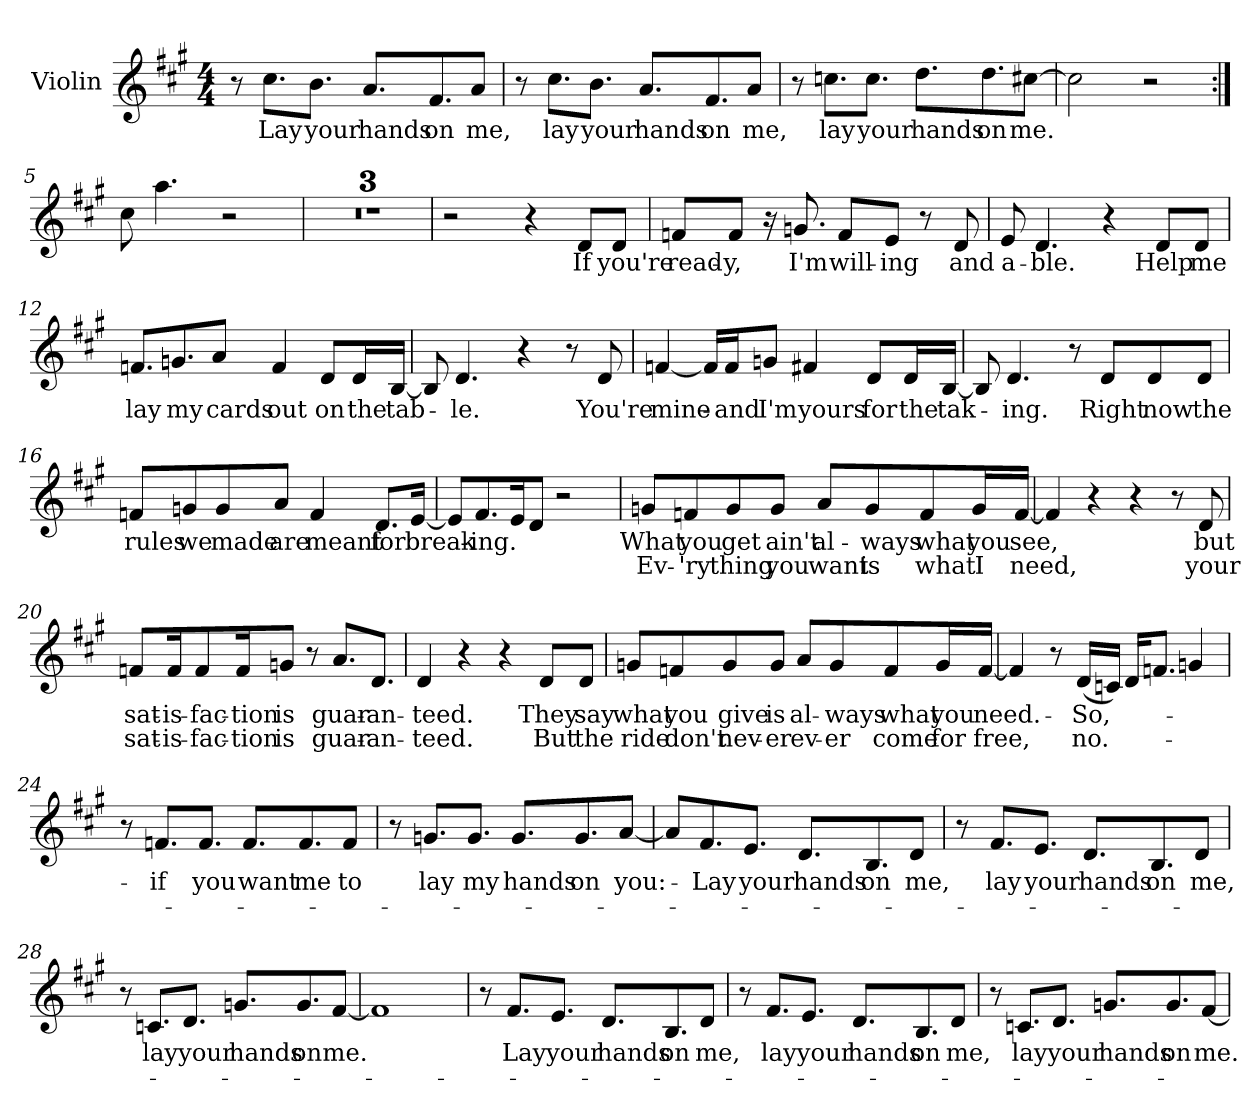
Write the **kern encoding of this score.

**kern	**text	**text
*part1	*part1	*part1
*staff1	*staff1	*staff1
*I"Violin	*	*
*I'Vln	*	*
*clefG2	*	*
*k[f#c#g#]	*	*
*A:	*	*
*M4/4	*	*
=1	=1	=1
8r	.	.
8.cc#\L	Lay	.
8.b\J	your	.
8.a/L	hands	.
8.f#/	on	.
8a/J	me,	.
=2	=2	=2
8r	.	.
8.cc#\L	lay	.
8.b\J	your	.
8.a/L	hands	.
8.f#/	on	.
8a/J	me,	.
=3	=3	=3
8r	.	.
8.ccn\L	lay	.
8.cc\J	your	.
8.dd\L	hands	.
8.dd\	on	.
[8cc#X\J	me.	.
=4	=4	=4
2cc#\]	.	.
2r	.	.
!!LO:LB:g=z
=5:|!	=5:|!	=5:|!
8cc#\	.	.
4.aa\	.	.
2r	.	.
=6	=6	=6
1r	.	.
=7	=7	=7
1r	.	.
=8	=8	=8
1r	.	.
=9	=9	=9
2r	.	.
4r	.	.
8d/L	If	.
8d/J	you're	.
=10	=10	=10
8fn/L	read-	.
8f/J	-y,	.
16r	.	.
8.gn/	I'm	.
8f/L	will-	.
8e/J	-ing	.
8r	.	.
8d/	and	.
=11	=11	=11
8e/	a-	.
4.d/	-ble.	.
4r	.	.
8d/L	Help	.
8d/J	me	.
!!LO:LB:g=z
=12	=12	=12
8.fn/L	lay	.
8.gn/	my	.
8a/J	cards	.
4f/	out	.
8d/L	on	.
16d/L	the	.
[16B/JJ	tab-	.
=13	=13	=13
8B/]	.	.
4.d/	-le.	.
4r	.	.
8r	.	.
8d/	You're	.
=14	=14	=14
[4fn/	mine-	.
16f/LL]	.	.
16f/J	-and	.
8gn/J	I'm	.
4f#X/	yours	.
8d/L	for	.
16d/L	the	.
[16B/JJ	tak-	.
!!LO:LB:g=z
=15	=15	=15
8B/]	.	.
4.d/	-ing.	.
8r	.	.
8d/L	Right	.
8d/	now	.
8d/J	the	.
=16	=16	=16
8fn/L	rules	.
8gn/	we	.
8g/	made	.
8a/J	are	.
4f/	meant	.
8.d/L	for	.
[16e/Jk	break-	.
=17	=17	=17
8e/L]	.	.
8.f#/	-ing.	.
16e/K	.	.
8d/J	.	.
2r	.	.
!!LO:LB:g=z
=18	=18	=18
8gn/L	What	Ev-
8fn/	you	-'ry
8g/	get	thing
8g/J	ain't	you
8a/L	al-	want
8g/	-ways	is
8f/	what	what
16g/L	you	I
[16f/JJ	see,	need,
=19	=19	=19
4f/]	.	.
4r	.	.
4r	.	.
8r	.	.
8d/	but	your
=20	=20	=20
8fn/L	sat-	sat-
16f/K	-is-	-is-
8f/	-fac-	-fac-
16f/K	-tion	-tion
8gn/J	is	is
8r	.	.
8.a/L	guar-	guar-
8.d/J	-an-	-an-
!!LO:LB:g=z
=21	=21	=21
4d/	-teed.	-teed.
4r	.	.
4r	.	.
8d/L	They	But
8d/J	say	the
=22	=22	=22
8gn/L	what	ride
8fn/	you	don't
8g/	give	nev-
8g/J	is	-er
8a/L	al-	ev-
8g/	-ways	-er
8f/	what	come
16g/L	you	for
[16f/JJ	need.-	free,
=23	=23	=23
4f/]	.	.
8r	.	.
(16d/LL	-So,-	no.-
16cn/JJ)	.	.
16d/KL	.	.
8.f/J	.	.
4gn/	.	.
!!LO:LB:g=z
=24	=24	=24
8r	.	.
8.fn/L	-if	.
8.f/J	you	.
8.f/L	want	.
8.f/	me	.
8f/J	to	.
=25	=25	=25
8r	.	.
8.gn/L	lay	.
8.g/J	my	.
8.g/L	hands	.
8.g/	on	.
[8a/J	you:-	.
=26	=26	=26
8a/L]	.	.
8.f#/	-Lay	.
8.e/J	your	.
8.d/L	hands	.
8.B/	on	.
8d/J	me,	.
!!LO:LB:g=z
=27	=27	=27
8r	.	.
8.f#/L	lay	.
8.e/J	your	.
8.d/L	hands	.
8.B/	on	.
8d/J	me,	.
=28	=28	=28
8r	.	.
8.cn/L	lay	.
8.d/J	your	.
8.gn/L	hands	.
8.g/	on	.
[8f#/J	me.	.
=29	=29	=29
1f#]	.	.
=30	=30	=30
8r	.	.
8.f#/L	Lay	.
8.e/J	your	.
8.d/L	hands	.
8.B/	on	.
8d/J	me,	.
!!LO:LB:g=z
=31	=31	=31
8r	.	.
8.f#/L	lay	.
8.e/J	your	.
8.d/L	hands	.
8.B/	on	.
8d/J	me,	.
=32	=32	=32
8r	.	.
8.cn/L	lay	.
8.d/J	your	.
8.gn/L	hands	.
8.g/	on	.
[8f#/J	me.	.
=	=	=
*-	*-	*-
